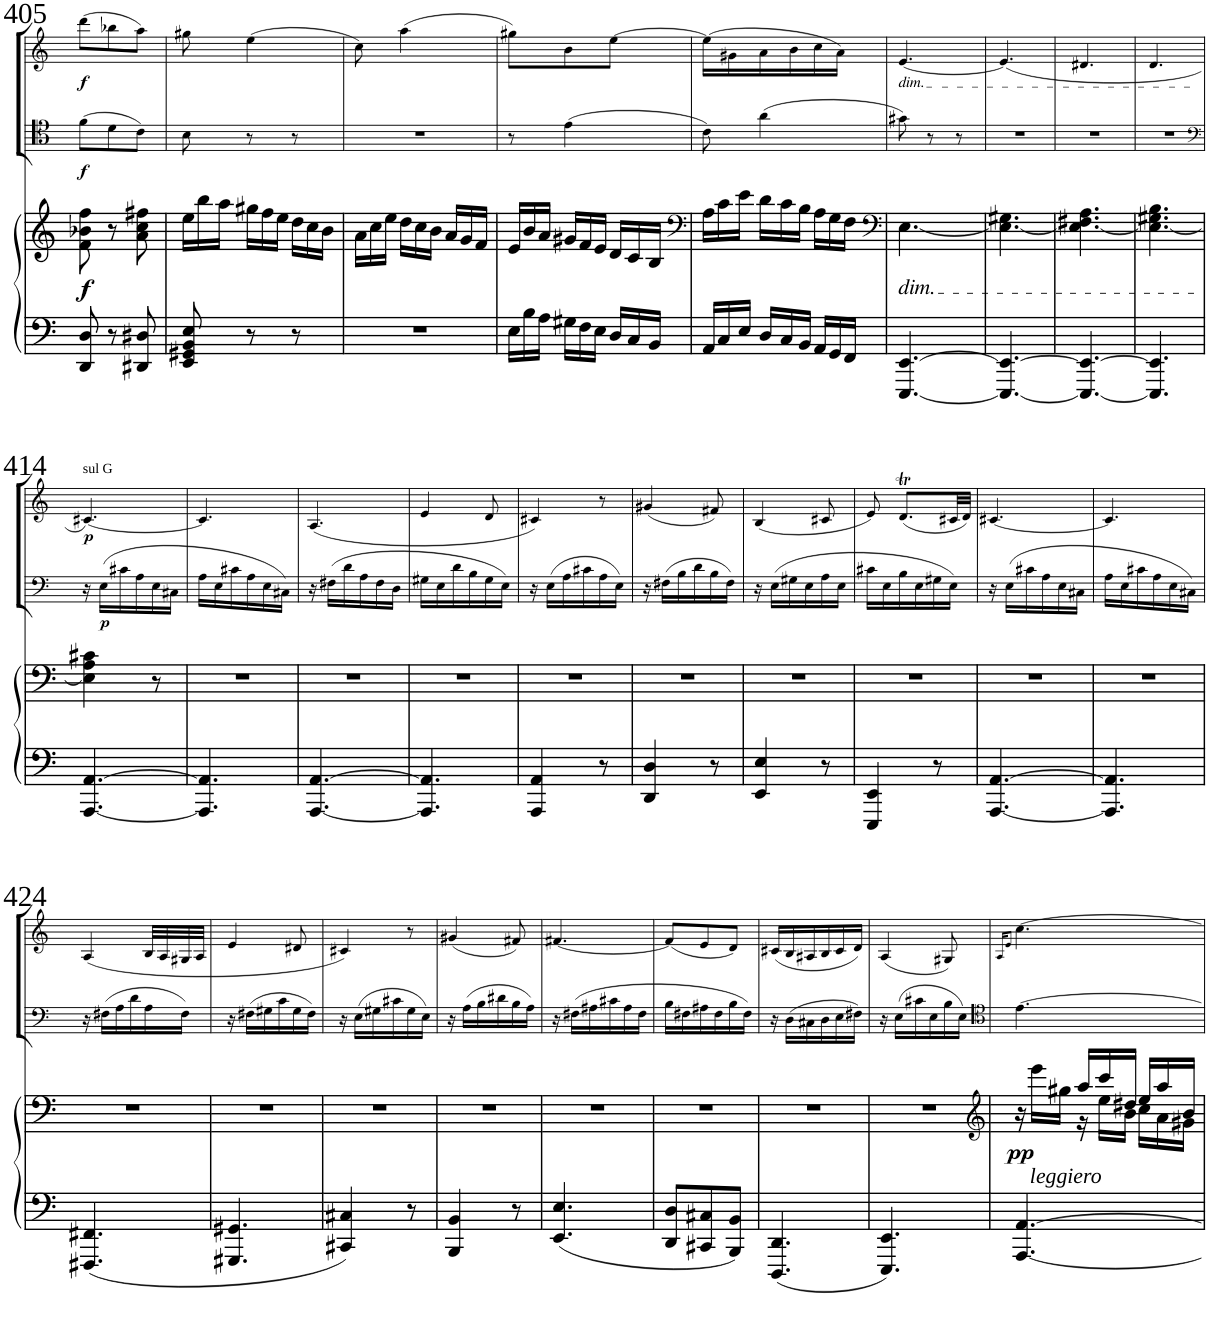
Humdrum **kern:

**kern	**kern	**dynam	**kern	**dynam	**kern	**dynam
*part3	*part3	*part3	*part2	*part2	*part1	*part1
*staff4	*staff3	*staff3/4	*staff2	*staff2	*staff1	*staff1
*I"Piano	*	*	*I"Cello	*	*I"Violin	*
*I'Pno	*	*	*	*	*I'Vln	*
!!LO:PB:g=z
*clefF4	*clefG2	*	*clefC4	*	*clefG2	*
*k[]	*k[]	*	*k[]	*	*k[]	*
*M3/8	*M3/8	*	*M3/8	*	*M3/8	*
=405	=405	=405	=405	=405	=405	=405
!	!	!LO:DY:b	!	!LO:DY:b	!	!LO:DY:b
8DD/ 8D/	8f\ 8b-X\ 8ff\	f	(8f\L	f	(8ddd\L	f
8r	8r	.	8d\	.	8bb-X\	.
8DD#X/ 8D#X/	8a\ 8cc\ 8ff#X\	.	8c\J)	.	8aa\J)	.
=406	=406	=406	=406	=406	=406	=406
*	*Xbrackettup	*	*	*	*	*
8EE/ 8GG#X/ 8BB/ 8E/	24ee\LL	.	8B\	.	8gg#X'~\	.
.	24bb\	.	.	.	.	.
.	24aa\JJ	.	.	.	.	.
8r	24gg#X\LL	.	8r	.	(4ee\	.
.	24ff\	.	.	.	.	.
.	24ee\JJ	.	.	.	.	.
8r	24dd\LL	.	8r	.	.	.
.	24cc\	.	.	.	.	.
.	24b\JJ	.	.	.	.	.
=407	=407	=407	=407	=407	=407	=407
4.r	24a\LL	.	4.r	.	8cc'~\)	.
.	24cc\	.	.	.	.	.
.	24ee\JJ	.	.	.	.	.
.	24dd\LL	.	.	.	(4aa\	.
.	24cc\	.	.	.	.	.
.	24b\JJ	.	.	.	.	.
.	24a/LL	.	.	.	.	.
.	24g/	.	.	.	.	.
.	24f/JJ	.	.	.	.	.
=408	=408	=408	=408	=408	=408	=408
*Xbrackettup	*	*	*	*	*	*
24E\LL	24e/LL	.	8r	.	8gg#X'~\L)	.
24B\	24b/	.	.	.	.	.
24A\JJ	24a/JJ	.	.	.	.	.
24G#X\LL	24g#X/LL	.	(4e\	.	8b'~\	.
24F\	24f/	.	.	.	.	.
24E\JJ	24e/JJ	.	.	.	.	.
24D/LL	24d/LL	.	.	.	[8ee\J	.
24C/	24c/	.	.	.	.	.
24BB/JJ	24B/JJ	.	.	.	.	.
=409	=409	=409	=409	=409	=409	=409
*	*clefF4	*	*	*	*	*
24AA/LL	24A\LL	.	8c'~\)	.	(16ee\LL]	.
24C/	24c\	.	.	.	.	.
.	.	.	.	.	16g#X\	.
24E/JJ	24e\JJ	.	.	.	.	.
24D/LL	24d\LL	.	(4a\	.	16a\	.
24C/	24c\	.	.	.	.	.
.	.	.	.	.	16b\	.
24BB/JJ	24B\JJ	.	.	.	.	.
24AA/LL	24A\LL	.	.	.	16cc\	.
24GG/	24G\	.	.	.	.	.
.	.	.	.	.	16a\JJ)	.
24FF/JJ	24F\JJ	.	.	.	.	.
=410	=410	=410	=410	=410	=410	=410
*	*clefF4	*	*	*	*	*
!	!	!	!	!	!LO:TX:b:i:t=dim.	!
!	!LO:TX:b:i:t=dim.	!	!	!	!	!
[4.EEE/ [4.EE/	[<4.E\	.	8g#X'~\)	.	[4.e/	.
.	.	.	8r	.	.	.
.	.	.	8r	.	.	.
=411	=411	=411	=411	=411	=411	=411
4.EEE/_ 4.EE/_	4.E\_ 4.G#X\	.	4.r	.	(4.e/]	.
=412	=412	=412	=412	=412	=412	=412
4.EEE/_ 4.EE/_	4.E\_ 4.F#X\ 4.A\	.	4.r	.	4.d#X/	.
=413	=413	=413	=413	=413	=413	=413
4.EEE/] 4.EE/]	4.E\_ 4.G#X\ 4.B\	.	4.r	.	4.d/	.
!!LO:LB:g=z
=414	=414	=414	=414	=414	=414	=414
*	*	*	*clefF4	*	*	*
!	!	!	!	!	!LO:TX:a:t=sul G	!
!	!	!	!	!	!	!LO:DY:b
[4.AAA/ [4.AA/	4E\] 4A\ 4c#X\	.	16r	.	[4.c#X/)	p
!	!	!	!	!LO:DY:b	!	!
.	.	.	(16E\LL	p	.	.
.	.	.	16c#X\	.	.	.
.	.	.	16A\	.	.	.
.	8r	.	16E\	.	.	.
.	.	.	16C#X\JJ	.	.	.
=415	=415	=415	=415	=415	=415	=415
4.AAA/] 4.AA/]	4.r	.	16A\LL	.	4.c#/]	.
.	.	.	16E\	.	.	.
.	.	.	16c#X\	.	.	.
.	.	.	16A\	.	.	.
.	.	.	16E\	.	.	.
.	.	.	16C#X\JJ)	.	.	.
=416	=416	=416	=416	=416	=416	=416
[4.AAA/ [4.AA/	4.r	.	16r	.	(4.A/	.
.	.	.	(16F#X\LL	.	.	.
.	.	.	16d\	.	.	.
.	.	.	16A\	.	.	.
.	.	.	16F#\	.	.	.
.	.	.	16D\JJ	.	.	.
=417	=417	=417	=417	=417	=417	=417
4.AAA/] 4.AA/]	4.r	.	16G#X\LL	.	4e/	.
.	.	.	16E\	.	.	.
.	.	.	16d\	.	.	.
.	.	.	16B\	.	.	.
.	.	.	16G#\	.	8d/	.
.	.	.	16E\JJ)	.	.	.
=418	=418	=418	=418	=418	=418	=418
4AAA/ 4AA/	4.r	.	16r	.	4c#X/)	.
.	.	.	(16E\LL	.	.	.
.	.	.	16A\	.	.	.
.	.	.	16c#X\	.	.	.
8r	.	.	16A\	.	8r	.
.	.	.	16E\JJ)	.	.	.
=419	=419	=419	=419	=419	=419	=419
4DD/ 4D/	4.r	.	16r	.	(4g#X/	.
.	.	.	(16F#X\LL	.	.	.
.	.	.	16B\	.	.	.
.	.	.	16d\	.	.	.
8r	.	.	16B\	.	8f#X/)	.
.	.	.	16F#\JJ)	.	.	.
=420	=420	=420	=420	=420	=420	=420
4EE/ 4E/	4.r	.	16r	.	(4B/	.
.	.	.	(16E\LL	.	.	.
.	.	.	16G#X\	.	.	.
.	.	.	16E\	.	.	.
8r	.	.	16A\	.	8c#X/	.
.	.	.	16E\JJ	.	.	.
=421	=421	=421	=421	=421	=421	=421
4EEE/ 4EE/	4.r	.	16c#X\LL	.	8e/)	.
.	.	.	16E\	.	.	.
.	.	.	16B\	.	(8.dT/L	.
.	.	.	16E\	.	.	.
8r	.	.	16G#X\	.	.	.
.	.	.	16E\JJ)	.	32c#X/LL	.
.	.	.	.	.	32d/JJJ)	.
=422	=422	=422	=422	=422	=422	=422
[4.AAA/ [4.AA/	4.r	.	16r	.	[4.c#X/	.
.	.	.	(16E\LL	.	.	.
.	.	.	16c#X\	.	.	.
.	.	.	16A\	.	.	.
.	.	.	16E\	.	.	.
.	.	.	16C#X\JJ	.	.	.
=423	=423	=423	=423	=423	=423	=423
4.AAA/] 4.AA/]	4.r	.	16A\LL	.	4.c#/]	.
.	.	.	16E\	.	.	.
.	.	.	16c#X\	.	.	.
.	.	.	16A\	.	.	.
.	.	.	16E\	.	.	.
.	.	.	16C#X\JJ)	.	.	.
!!LO:LB:g=z
=424	=424	=424	=424	=424	=424	=424
4.FFF#X/ 4.FF#X/	4.r	.	16r	.	(4A/	.
.	.	.	(16F#X\LL	.	.	.
.	.	.	16A\	.	.	.
.	.	.	16d\	.	.	.
.	.	.	16A\	.	32B/LLL	.
.	.	.	.	.	32A/	.
.	.	.	16F#\JJ)	.	32G#X/	.
.	.	.	.	.	32A/JJJ	.
=425	=425	=425	=425	=425	=425	=425
4.GGG#X/ 4.GG#X/	4.r	.	16r	.	4e/	.
.	.	.	(16F#X\LL	.	.	.
.	.	.	16G#X\	.	.	.
.	.	.	16c\	.	.	.
.	.	.	16G#\	.	8d#X/	.
.	.	.	16F#\JJ)	.	.	.
=426	=426	=426	=426	=426	=426	=426
4CC#X/ 4C#X/	4.r	.	16r	.	4c#X/)	.
.	.	.	(16E\LL	.	.	.
.	.	.	16G#X\	.	.	.
.	.	.	16c#X\	.	.	.
8r	.	.	16G#\	.	8r	.
.	.	.	16E\JJ)	.	.	.
=427	=427	=427	=427	=427	=427	=427
4BBB/ 4BB/	4.r	.	16r	.	(4g#X/	.
.	.	.	(16A\LL	.	.	.
.	.	.	16B\	.	.	.
.	.	.	16d#X\	.	.	.
8r	.	.	16B\	.	8f#X/)	.
.	.	.	16A\JJ)	.	.	.
=428	=428	=428	=428	=428	=428	=428
4.EE/ 4.E/	4.r	.	16r	.	[4.f#X/	.
.	.	.	(16F#X\LL	.	.	.
.	.	.	16A#X\	.	.	.
.	.	.	16c#X\	.	.	.
.	.	.	16A#\	.	.	.
.	.	.	16F#\JJ	.	.	.
=429	=429	=429	=429	=429	=429	=429
8DD/ 8D/L	4.r	.	16B\LL	.	(8f#/L]	.
.	.	.	16F#X\	.	.	.
8CC#X/ 8C#X/	.	.	16A#X\	.	8e/	.
.	.	.	16F#\	.	.	.
8BBB/ 8BB/J	.	.	16B\	.	8d/J)	.
.	.	.	16F#\JJ)	.	.	.
=430	=430	=430	=430	=430	=430	=430
4.DDD/ 4.DD/	4.r	.	16r	.	(16c#X/LL	.
.	.	.	(16D\LL	.	16B/	.
.	.	.	16C#X\	.	16A#X/	.
.	.	.	16D\	.	16B/	.
.	.	.	16E\	.	16c#/	.
.	.	.	16F#X\JJ)	.	16d/JJ)	.
=431	=431	=431	=431	=431	=431	=431
4.EEE/ 4.EE/	4.r	.	16r	.	(4A/	.
.	.	.	(16E\LL	.	.	.
.	.	.	16c#X\	.	.	.
.	.	.	16E\	.	.	.
.	.	.	16B\	.	8G#X/)	.
.	.	.	16E\JJ)	.	.	.
=432	=432	=432	=432	=432	=432	=432
*	*clefG2	*	*clefC4	*	*	*
.	.	.	.	.	16qA/KL	.
.	.	.	.	.	8qe/J	.
*	*brackettup	*	*	*	*	*
*	*^	*	*	*	*	*
!	!	!	!LO:DY:b	!	!	!	!
[4.AAA/ [4.AA/	24r	8ryy	pp	[4.e\	.	[4.cc\	.
!	!LO:TX:b:i:t=leggiero	!	!	!	!	!	!
.	24eee\LL	.	.	.	.	.	.
.	24gg#X\JJ	.	.	.	.	.	.
*	*Xbrackettup	*brackettup	*	*	*	*	*
.	24aa/LL	24r	.	.	.	.	.
.	24ccc/	24ee\LL	.	.	.	.	.
.	24dd#X/JJ	24b\JJ	.	.	.	.	.
*	*Xbrackettup	*	*	*	*	*	*
.	24ee/LL	24cc\LL	.	.	.	.	.
.	24aa/	24a\	.	.	.	.	.
.	24b/JJ	24g#X\JJ	.	.	.	.	.
*	*v	*v	*	*	*	*	*
=	=	=	=	=	=	=
*-	*-	*-	*-	*-	*-	*-
